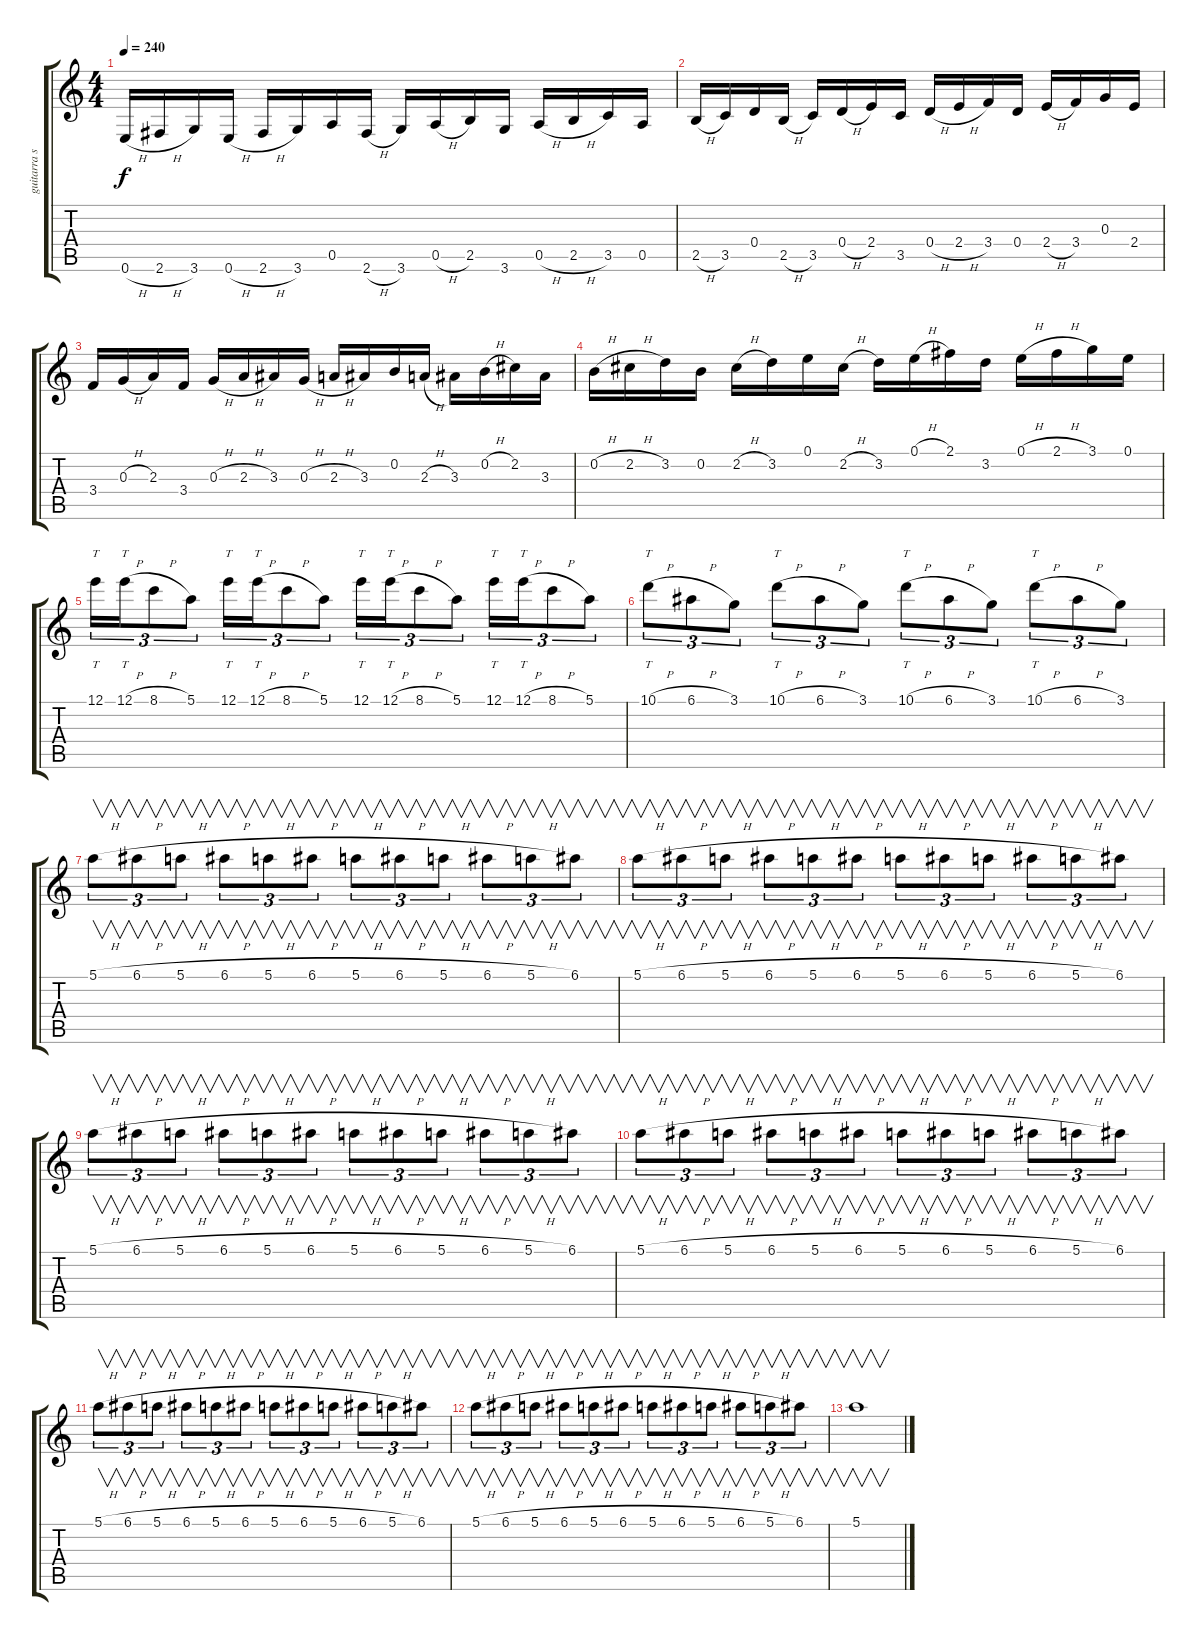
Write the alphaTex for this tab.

\track ("guitarra solo" "guitarra s") {instrument distortionguitar}
\staff {score tabs}
\tuning (E4 B3 G3 D3 A2 E2) {hide}
\ts (4 4)
\tempo 240
\clef g2
\ks c
0.6{h}.16{dy f} 2.6{h}.16 3.6.16 0.6{h}.16 2.6{h}.16 3.6.16 0.5.16 2.6{h}.16 3.6.16 0.5{h}.16 2.5.16 3.6.16 0.5{h}.16 2.5{h}.16 3.5.16 0.5.16 |
2.5{h}.16 3.5.16 0.4.16 2.5{h}.16 3.5.16 0.4{h}.16 2.4.16 3.5.16 0.4{h}.16 2.4{h}.16 3.4.16 0.4.16 2.4{h}.16 3.4.16 0.3.16 2.4.16 |
3.4.16 0.3{h}.16 2.3.16 3.4.16 0.3{h}.16 2.3{h}.16 3.3.16 0.3{h}.16 2.3{h}.16 3.3.16 0.2.16 2.3{h}.16 3.3.16 0.2{h}.16 2.2.16 3.3.16 |
0.2{h}.16 2.2{h}.16 3.2.16 0.2.16 2.2{h}.16 3.2.16 0.1.16 2.2{h}.16 3.2.16 0.1{h}.16 2.1.16 3.2.16 0.1{h}.16 2.1{h}.16 3.1.16 0.1.16 |
12.1.16{tt tu (3 2)} 12.1{h}.16{tt tu (3 2)} 8.1{h}.8{tu (3 2)} 5.1.8{tu (3 2)} 12.1.16{tt tu (3 2)} 12.1{h}.16{tt tu (3 2)} 8.1{h}.8{tu (3 2)} 5.1.8{tu (3 2)} 12.1.16{tt tu (3 2)} 12.1{h}.16{tt tu (3 2)} 8.1{h}.8{tu (3 2)} 5.1.8{tu (3 2)} 12.1.16{tt tu (3 2)} 12.1{h}.16{tt tu (3 2)} 8.1{h}.8{tu (3 2)} 5.1.8{tu (3 2)} |
10.1{h}.8{tt tu (3 2)} 6.1{h}.8{tu (3 2)} 3.1.8{tu (3 2)} 10.1{h}.8{tt tu (3 2)} 6.1{h}.8{tu (3 2)} 3.1.8{tu (3 2)} 10.1{h}.8{tt tu (3 2)} 6.1{h}.8{tu (3 2)} 3.1.8{tu (3 2)} 10.1{h}.8{tt tu (3 2)} 6.1{h}.8{tu (3 2)} 3.1.8{tu (3 2)} |
5.1{h}.8{v tu (3 2)} 6.1{h}.8{v tu (3 2)} 5.1{h}.8{v tu (3 2)} 6.1{h}.8{v tu (3 2)} 5.1{h}.8{v tu (3 2)} 6.1{h}.8{v tu (3 2)} 5.1{h}.8{v tu (3 2)} 6.1{h}.8{v tu (3 2)} 5.1{h}.8{v tu (3 2)} 6.1{h}.8{v tu (3 2)} 5.1{h}.8{v tu (3 2)} 6.1.8{v tu (3 2)} |
5.1{h}.8{v tu (3 2)} 6.1{h}.8{v tu (3 2)} 5.1{h}.8{v tu (3 2)} 6.1{h}.8{v tu (3 2)} 5.1{h}.8{v tu (3 2)} 6.1{h}.8{v tu (3 2)} 5.1{h}.8{v tu (3 2)} 6.1{h}.8{v tu (3 2)} 5.1{h}.8{v tu (3 2)} 6.1{h}.8{v tu (3 2)} 5.1{h}.8{v tu (3 2)} 6.1.8{v tu (3 2)} |
5.1{h}.8{v tu (3 2)} 6.1{h}.8{v tu (3 2)} 5.1{h}.8{v tu (3 2)} 6.1{h}.8{v tu (3 2)} 5.1{h}.8{v tu (3 2)} 6.1{h}.8{v tu (3 2)} 5.1{h}.8{v tu (3 2)} 6.1{h}.8{v tu (3 2)} 5.1{h}.8{v tu (3 2)} 6.1{h}.8{v tu (3 2)} 5.1{h}.8{v tu (3 2)} 6.1.8{v tu (3 2)} |
5.1{h}.8{v tu (3 2)} 6.1{h}.8{v tu (3 2)} 5.1{h}.8{v tu (3 2)} 6.1{h}.8{v tu (3 2)} 5.1{h}.8{v tu (3 2)} 6.1{h}.8{v tu (3 2)} 5.1{h}.8{v tu (3 2)} 6.1{h}.8{v tu (3 2)} 5.1{h}.8{v tu (3 2)} 6.1{h}.8{v tu (3 2)} 5.1{h}.8{v tu (3 2)} 6.1.8{v tu (3 2)} |
5.1{h}.8{v tu (3 2)} 6.1{h}.8{v tu (3 2)} 5.1{h}.8{v tu (3 2)} 6.1{h}.8{v tu (3 2)} 5.1{h}.8{v tu (3 2)} 6.1{h}.8{v tu (3 2)} 5.1{h}.8{v tu (3 2)} 6.1{h}.8{v tu (3 2)} 5.1{h}.8{v tu (3 2)} 6.1{h}.8{v tu (3 2)} 5.1{h}.8{v tu (3 2)} 6.1.8{v tu (3 2)} |
5.1{h}.8{v tu (3 2)} 6.1{h}.8{v tu (3 2)} 5.1{h}.8{v tu (3 2)} 6.1{h}.8{v tu (3 2)} 5.1{h}.8{v tu (3 2)} 6.1{h}.8{v tu (3 2)} 5.1{h}.8{v tu (3 2)} 6.1{h}.8{v tu (3 2)} 5.1{h}.8{v tu (3 2)} 6.1{h}.8{v tu (3 2)} 5.1{h}.8{v tu (3 2)} 6.1.8{v tu (3 2)} |
5.1.1{v}
